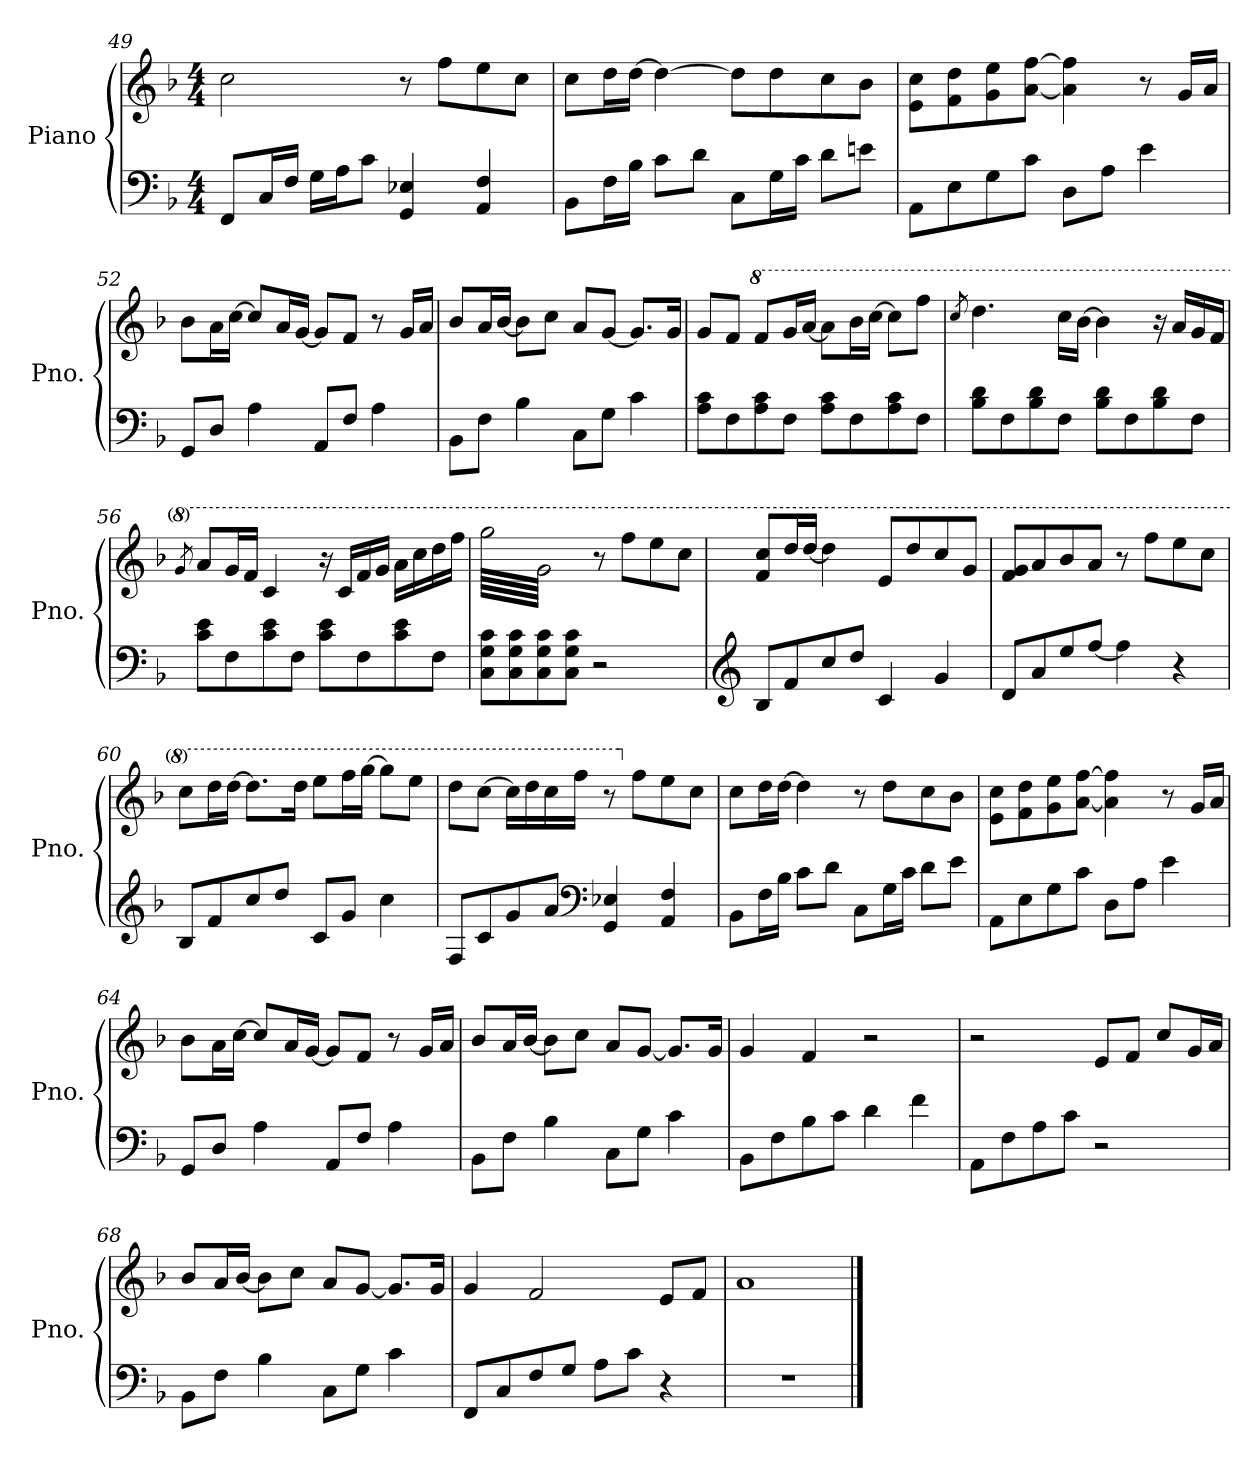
**kern	**kern
*part1	*part1
*staff2	*staff1
*I"Piano	*
*I'Pno.	*
*clefF4	*clefG2
*k[b-]	*k[b-]
*M4/4	*M4/4
=49	=49
8FF/L	2cc\
16C/L	.
16F/JJ	.
16G\LL	.
16A\J	.
8c\J	.
4GG/ 4E-X/	8r
.	8ff\L
4AA/ 4F/	8ee\
.	8cc\J
!!LO:LB:g=z
=50	=50
8BB-\L	8cc\L
16F\L	16dd\L
16B-\JJ	[16dd\JJ
8c\L	4dd\_
8d\J	.
8C\L	8dd\L]
16G\L	8dd\
16c\JJ	.
8d\L	8cc\
8en\J	8b-\J
=51	=51
8AA\L	8e\ 8cc\L
8E\	8f\ 8dd\
8G\	8g\ 8ee\
8c\J	[8a\ [8ff\J
8D\L	4a\] 4ff\]
8A\J	.
4e\	8r
.	16g/LL
.	16a/JJ
=52	=52
8GG/L	8b-\L
8D/J	16a\L
.	[16cc\JJ
4A\	8cc/L]
.	16a/L
.	[16g/JJ
8AA/L	8g/L]
8F/J	8f/J
4A\	8r
.	16g/LL
.	16a/JJ
=53	=53
8BB-\L	8b-/L
8F\J	16a/L
.	[16b-/JJ
4B-\	8b-\L]
.	8cc\J
8C\L	8a/L
8G\J	[8g/J
4c\	8.g/L]
.	16g/Jk
!!LO:LB:g=z
=54	=54
8A\ 8c\L	8g/L
8F\	8f/J
*	*8va
8A\ 8c\	8ff/L
8F\J	16gg/L
.	[16aa/JJ
8A\ 8c\L	8aa\L]
8F\	16bb-\L
.	[16ccc\JJ
8A\ 8c\	8ccc\L]
8F\J	8fff\J
=55	=55
.	8qccc/
8B-\ 8d\L	4.ddd\
8F\	.
8B-\ 8d\	.
8F\J	16ccc\LL
.	[16bb-\JJ
8B-\ 8d\L	4bb-\]
8F\	.
8B-\ 8d\	16r
.	16aa/LL
8F\J	16gg/
.	16ff/JJ
=56	=56
.	8qgg/
8c\ 8e\L	8aa/L
8F\	16gg/L
.	16ff/JJ
8c\ 8e\	4cc/
8F\J	.
8c\ 8e\L	16r
.	16cc/LL
8F\	16ff/
.	16gg/JJ
8c\ 8e\	16aa\LL
.	16ccc\
8F\J	16ddd\
.	16fff\JJ
=57	=57
*	*tremolo
8C\ 8G\ 8c\L	64ggg\LLLL
.	64gg/
.	64ggg\
.	64gg/
.	64ggg\
.	64gg/
.	64ggg\
.	64gg/
8C\ 8G\ 8c\	64ggg\
.	64gg/
.	64ggg\
.	64gg/
.	64ggg\
.	64gg/
.	64ggg\
.	64gg/
8C\ 8G\ 8c\	64ggg\
.	64gg/
.	64ggg\
.	64gg/
.	64ggg\
.	64gg/
.	64ggg\
.	64gg/
8C\ 8G\ 8c\J	64ggg\
.	64gg/
.	64ggg\
.	64gg/
.	64ggg\
.	64gg/
.	64ggg\
.	64gg/JJJJ
*	*Xtremolo
2r	8r
.	.
.	.
.	.
.	.
.	.
.	.
.	.
.	8fff\L
.	.
.	.
.	.
.	.
.	.
.	.
.	.
.	8eee\
.	8ccc\J
!!LO:LB:g=z
=58	=58
*clefG2	*
8B-/L	8ff/ 8ccc/L
8f/	16ddd/L
.	[16ddd/JJ
8cc/	4ddd\]
8dd/J	.
4c/	8ee/L
.	8ddd/
4g/	8ccc/
.	8gg/J
=59	=59
8d/L	8ff/ 8gg/L
8a/	8aa/
8ee/	8bb-/
[8ff/J	8aa/J
4ff\]	8r
.	8fff\L
4r	8eee\
.	8ccc\J
=60	=60
8B-/L	8ccc\L
8f/	16ddd\L
.	[16ddd\JJ
8cc/	8.ddd\L]
8dd/J	.
.	16ddd\Jk
8c/L	8eee\L
8g/J	16fff\L
.	[16ggg\JJ
4cc\	8ggg\L]
.	8eee\J
=61	=61
8F/L	8ddd\L
8c/	[8ccc\J
8g/	16ccc\LL]
.	16ddd\
8a/J	16ccc\
.	16fff\JJ
*clefF4	*
4GG/ 4E-X/	8r
*	*X8va
.	8ff\L
4AA/ 4F/	8ee\
.	8cc\J
!!LO:PB:g=z
=62	=62
8BB-\L	8cc\L
16F\L	16dd\L
16B-\JJ	[16dd\JJ
8c\L	4dd\]
8d\J	.
8C\L	8r
16G\L	8dd\L
16c\JJ	.
8d\L	8cc\
8e\J	8b-\J
=63	=63
8AA\L	8e\ 8cc\L
8E\	8f\ 8dd\
8G\	8g\ 8ee\
8c\J	[8a\ [8ff\J
8D\L	4a\] 4ff\]
8A\J	.
4e\	8r
.	16g/LL
.	16a/JJ
=64	=64
8GG/L	8b-\L
8D/J	16a\L
.	[16cc\JJ
4A\	8cc/L]
.	16a/L
.	[16g/JJ
8AA/L	8g/L]
8F/J	8f/J
4A\	8r
.	16g/LL
.	16a/JJ
=65	=65
8BB-\L	8b-/L
8F\J	16a/L
.	[16b-/JJ
4B-\	8b-\L]
.	8cc\J
8C\L	8a/L
8G\J	[8g/J
4c\	8.g/L]
.	16g/Jk
!!LO:LB:g=z
=66	=66
8BB-\L	4g/
8F\	.
8B-\	4f/
8c\J	.
4d\	2r
4f\	.
=67	=67
8AA\L	2r
8F\	.
8A\	.
8c\J	.
2r	8e/L
.	8f/J
.	8cc/L
.	16g/L
.	16a/JJ
=68	=68
8BB-\L	8b-/L
8F\J	16a/L
.	[16b-/JJ
4B-\	8b-\L]
.	8cc\J
8C\L	8a/L
8G\J	[8g/J
4c\	8.g/L]
.	16g/Jk
=69	=69
8FF/L	4g/
8C/	.
8F/	2f/
8G/J	.
8A\L	.
8c\J	.
4r	8e/L
.	8f/J
=70	=70
1r	1a
==	==
*-	*-
